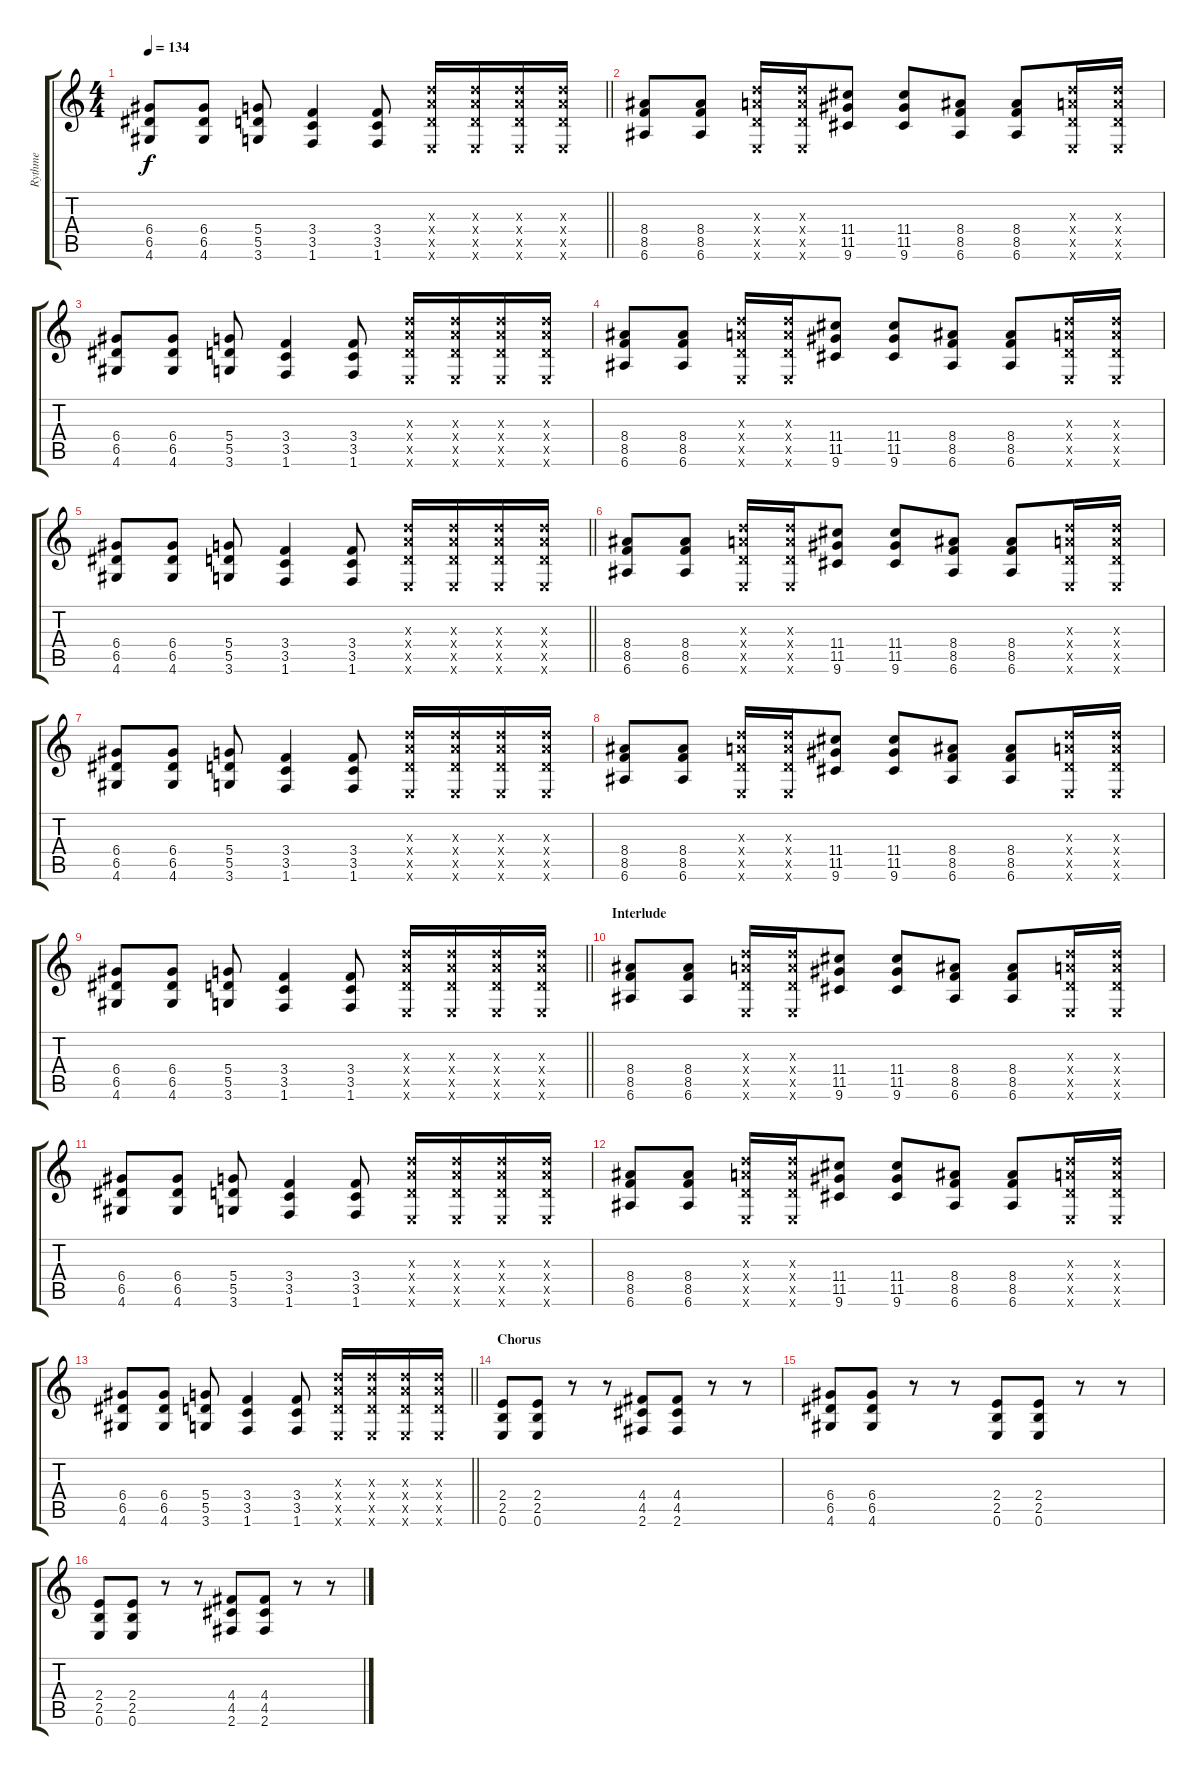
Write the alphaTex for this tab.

\track ("Rythme" "Rythme") {instrument overdrivenguitar}
\staff {score tabs}
\tuning (E4 B3 G3 D3 A2 E2) {hide}
\ts (4 4)
\tempo 134
\clef g2
\barLineRight lightlight
\ks c
(6.4 6.5 4.6).8{dy f} (6.4 6.5 4.6).8 (5.4 5.5 3.6).8 (3.4 3.5 1.6).4 (3.4 3.5 1.6).8 (7.3{x} 7.4{x} 5.5{x} 0.6{x}).16 (7.3{x} 7.4{x} 5.5{x} 0.6{x}).16 (7.3{x} 7.4{x} 5.5{x} 0.6{x}).16 (7.3{x} 7.4{x} 5.5{x} 0.6{x}).16 |
(8.4 8.5 6.6).8 (8.4 8.5 6.6).8 (7.3{x} 7.4{x} 5.5{x} 0.6{x}).16 (7.3{x} 7.4{x} 5.5{x} 0.6{x}).16 (11.4 11.5 9.6).8 (11.4 11.5 9.6).8 (8.4 8.5 6.6).8 (8.4 8.5 6.6).8 (7.3{x} 7.4{x} 5.5{x} 0.6{x}).16 (7.3{x} 7.4{x} 5.5{x} 0.6{x}).16 |
(6.4 6.5 4.6).8 (6.4 6.5 4.6).8 (5.4 5.5 3.6).8 (3.4 3.5 1.6).4 (3.4 3.5 1.6).8 (7.3{x} 7.4{x} 5.5{x} 0.6{x}).16 (7.3{x} 7.4{x} 5.5{x} 0.6{x}).16 (7.3{x} 7.4{x} 5.5{x} 0.6{x}).16 (7.3{x} 7.4{x} 5.5{x} 0.6{x}).16 |
(8.4 8.5 6.6).8 (8.4 8.5 6.6).8 (7.3{x} 7.4{x} 5.5{x} 0.6{x}).16 (7.3{x} 7.4{x} 5.5{x} 0.6{x}).16 (11.4 11.5 9.6).8 (11.4 11.5 9.6).8 (8.4 8.5 6.6).8 (8.4 8.5 6.6).8 (7.3{x} 7.4{x} 5.5{x} 0.6{x}).16 (7.3{x} 7.4{x} 5.5{x} 0.6{x}).16 |
\barLineRight lightlight
(6.4 6.5 4.6).8 (6.4 6.5 4.6).8 (5.4 5.5 3.6).8 (3.4 3.5 1.6).4 (3.4 3.5 1.6).8 (7.3{x} 7.4{x} 5.5{x} 0.6{x}).16 (7.3{x} 7.4{x} 5.5{x} 0.6{x}).16 (7.3{x} 7.4{x} 5.5{x} 0.6{x}).16 (7.3{x} 7.4{x} 5.5{x} 0.6{x}).16 |
(8.4 8.5 6.6).8 (8.4 8.5 6.6).8 (7.3{x} 7.4{x} 5.5{x} 0.6{x}).16 (7.3{x} 7.4{x} 5.5{x} 0.6{x}).16 (11.4 11.5 9.6).8 (11.4 11.5 9.6).8 (8.4 8.5 6.6).8 (8.4 8.5 6.6).8 (7.3{x} 7.4{x} 5.5{x} 0.6{x}).16 (7.3{x} 7.4{x} 5.5{x} 0.6{x}).16 |
(6.4 6.5 4.6).8 (6.4 6.5 4.6).8 (5.4 5.5 3.6).8 (3.4 3.5 1.6).4 (3.4 3.5 1.6).8 (7.3{x} 7.4{x} 5.5{x} 0.6{x}).16 (7.3{x} 7.4{x} 5.5{x} 0.6{x}).16 (7.3{x} 7.4{x} 5.5{x} 0.6{x}).16 (7.3{x} 7.4{x} 5.5{x} 0.6{x}).16 |
(8.4 8.5 6.6).8 (8.4 8.5 6.6).8 (7.3{x} 7.4{x} 5.5{x} 0.6{x}).16 (7.3{x} 7.4{x} 5.5{x} 0.6{x}).16 (11.4 11.5 9.6).8 (11.4 11.5 9.6).8 (8.4 8.5 6.6).8 (8.4 8.5 6.6).8 (7.3{x} 7.4{x} 5.5{x} 0.6{x}).16 (7.3{x} 7.4{x} 5.5{x} 0.6{x}).16 |
\barLineRight lightlight
(6.4 6.5 4.6).8 (6.4 6.5 4.6).8 (5.4 5.5 3.6).8 (3.4 3.5 1.6).4 (3.4 3.5 1.6).8 (7.3{x} 7.4{x} 5.5{x} 0.6{x}).16 (7.3{x} 7.4{x} 5.5{x} 0.6{x}).16 (7.3{x} 7.4{x} 5.5{x} 0.6{x}).16 (7.3{x} 7.4{x} 5.5{x} 0.6{x}).16 |
\section ("" "Interlude")
(8.4 8.5 6.6).8 (8.4 8.5 6.6).8 (7.3{x} 7.4{x} 5.5{x} 0.6{x}).16 (7.3{x} 7.4{x} 5.5{x} 0.6{x}).16 (11.4 11.5 9.6).8 (11.4 11.5 9.6).8 (8.4 8.5 6.6).8 (8.4 8.5 6.6).8 (7.3{x} 7.4{x} 5.5{x} 0.6{x}).16 (7.3{x} 7.4{x} 5.5{x} 0.6{x}).16 |
(6.4 6.5 4.6).8 (6.4 6.5 4.6).8 (5.4 5.5 3.6).8 (3.4 3.5 1.6).4 (3.4 3.5 1.6).8 (7.3{x} 7.4{x} 5.5{x} 0.6{x}).16 (7.3{x} 7.4{x} 5.5{x} 0.6{x}).16 (7.3{x} 7.4{x} 5.5{x} 0.6{x}).16 (7.3{x} 7.4{x} 5.5{x} 0.6{x}).16 |
(8.4 8.5 6.6).8 (8.4 8.5 6.6).8 (7.3{x} 7.4{x} 5.5{x} 0.6{x}).16 (7.3{x} 7.4{x} 5.5{x} 0.6{x}).16 (11.4 11.5 9.6).8 (11.4 11.5 9.6).8 (8.4 8.5 6.6).8 (8.4 8.5 6.6).8 (7.3{x} 7.4{x} 5.5{x} 0.6{x}).16 (7.3{x} 7.4{x} 5.5{x} 0.6{x}).16 |
\barLineRight lightlight
(6.4 6.5 4.6).8 (6.4 6.5 4.6).8 (5.4 5.5 3.6).8 (3.4 3.5 1.6).4 (3.4 3.5 1.6).8 (7.3{x} 7.4{x} 5.5{x} 0.6{x}).16 (7.3{x} 7.4{x} 5.5{x} 0.6{x}).16 (7.3{x} 7.4{x} 5.5{x} 0.6{x}).16 (7.3{x} 7.4{x} 5.5{x} 0.6{x}).16 |
\section ("" "Chorus")
(2.4 2.5 0.6).8 (2.4 2.5 0.6).8 r.8 r.8 (4.4 4.5 2.6).8 (4.4 4.5 2.6).8 r.8 r.8 |
(6.4 6.5 4.6).8 (6.4 6.5 4.6).8 r.8 r.8 (2.4 2.5 0.6).8 (2.4 2.5 0.6).8 r.8 r.8 |
(2.4 2.5 0.6).8 (2.4 2.5 0.6).8 r.8 r.8 (4.4 4.5 2.6).8 (4.4 4.5 2.6).8 r.8 r.8
